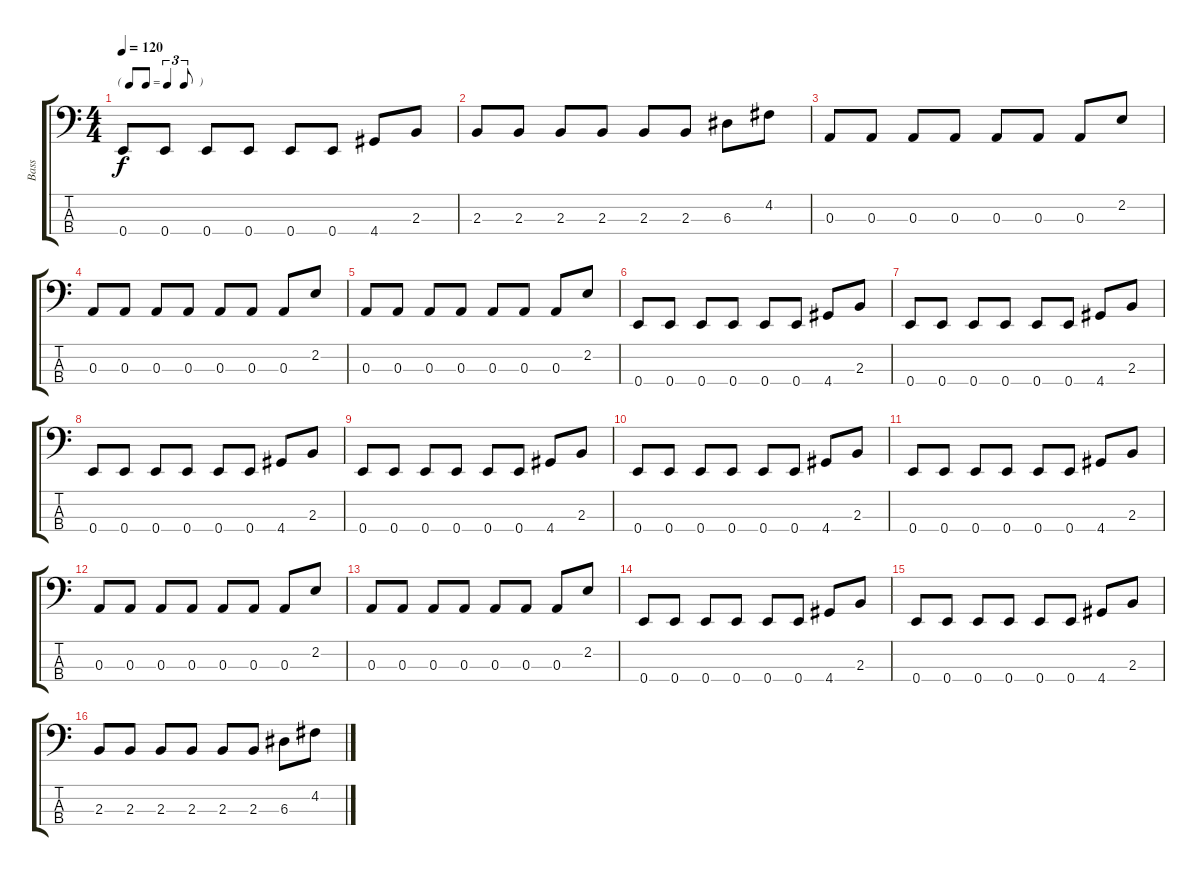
\track ("Bass" "Bass") {instrument electricbassfinger}
\staff {score tabs}
\tuning (G2 D2 A1 E1) {hide}
\ts (4 4)
\tf triplet8th
\tempo 120
\clef f4
\ks c
0.4.8{dy f} 0.4.8 0.4.8 0.4.8 0.4.8 0.4.8 4.4.8 2.3.8 |
2.3.8 2.3.8 2.3.8 2.3.8 2.3.8 2.3.8 6.3.8 4.2.8 |
0.3.8 0.3.8 0.3.8 0.3.8 0.3.8 0.3.8 0.3.8 2.2.8 |
0.3.8 0.3.8 0.3.8 0.3.8 0.3.8 0.3.8 0.3.8 2.2.8 |
0.3.8 0.3.8 0.3.8 0.3.8 0.3.8 0.3.8 0.3.8 2.2.8 |
0.4.8 0.4.8 0.4.8 0.4.8 0.4.8 0.4.8 4.4.8 2.3.8 |
0.4.8 0.4.8 0.4.8 0.4.8 0.4.8 0.4.8 4.4.8 2.3.8 |
0.4.8 0.4.8 0.4.8 0.4.8 0.4.8 0.4.8 4.4.8 2.3.8 |
0.4.8 0.4.8 0.4.8 0.4.8 0.4.8 0.4.8 4.4.8 2.3.8 |
0.4.8 0.4.8 0.4.8 0.4.8 0.4.8 0.4.8 4.4.8 2.3.8 |
0.4.8 0.4.8 0.4.8 0.4.8 0.4.8 0.4.8 4.4.8 2.3.8 |
0.3.8 0.3.8 0.3.8 0.3.8 0.3.8 0.3.8 0.3.8 2.2.8 |
0.3.8 0.3.8 0.3.8 0.3.8 0.3.8 0.3.8 0.3.8 2.2.8 |
0.4.8 0.4.8 0.4.8 0.4.8 0.4.8 0.4.8 4.4.8 2.3.8 |
0.4.8 0.4.8 0.4.8 0.4.8 0.4.8 0.4.8 4.4.8 2.3.8 |
2.3.8 2.3.8 2.3.8 2.3.8 2.3.8 2.3.8 6.3.8 4.2.8
